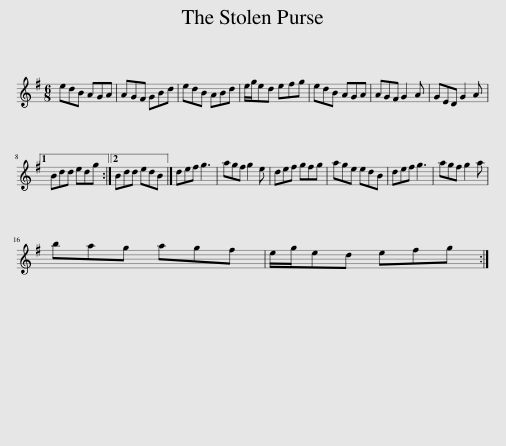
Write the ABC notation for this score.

X:1
L:1/8
M:6/8
I:linebreak $
K:G
V:1 treble
V:1
 edB AGA | AGF GBd | edB ABd | e/g/ed efg | edB AGA | %5
 AGF G2 A | GED G2 A |1$ Bdd edg :|2 Bdd edB |] def g3 | %10
 agf g2 e | def gfg | age edB | def g3 | agf g2 a |$ %15
 bag agf | e/g/ed efg :| %17
